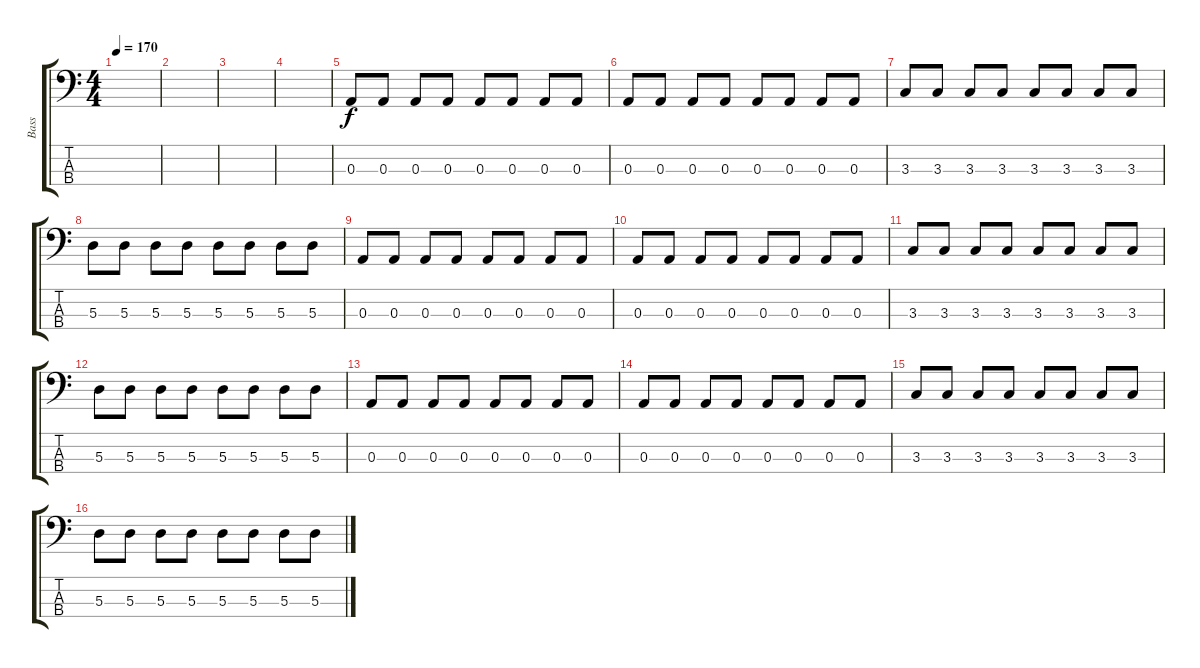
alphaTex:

\track ("Bass" "Bass") {instrument electricbassfinger}
\staff {score tabs}
\tuning (G2 D2 A1 E1) {hide}
\ts (4 4)
\tempo 170
\clef f4
\ks c
|
|
|
|
0.3.8 0.3.8 0.3.8 0.3.8 0.3.8 0.3.8 0.3.8 0.3.8 |
0.3.8 0.3.8 0.3.8 0.3.8 0.3.8 0.3.8 0.3.8 0.3.8 |
3.3.8 3.3.8 3.3.8 3.3.8 3.3.8 3.3.8 3.3.8 3.3.8 |
5.3.8 5.3.8 5.3.8 5.3.8 5.3.8 5.3.8 5.3.8 5.3.8 |
0.3.8 0.3.8 0.3.8 0.3.8 0.3.8 0.3.8 0.3.8 0.3.8 |
0.3.8 0.3.8 0.3.8 0.3.8 0.3.8 0.3.8 0.3.8 0.3.8 |
3.3.8 3.3.8 3.3.8 3.3.8 3.3.8 3.3.8 3.3.8 3.3.8 |
5.3.8 5.3.8 5.3.8 5.3.8 5.3.8 5.3.8 5.3.8 5.3.8 |
0.3.8 0.3.8 0.3.8 0.3.8 0.3.8 0.3.8 0.3.8 0.3.8 |
0.3.8 0.3.8 0.3.8 0.3.8 0.3.8 0.3.8 0.3.8 0.3.8 |
3.3.8 3.3.8 3.3.8 3.3.8 3.3.8 3.3.8 3.3.8 3.3.8 |
5.3.8 5.3.8 5.3.8 5.3.8 5.3.8 5.3.8 5.3.8 5.3.8
